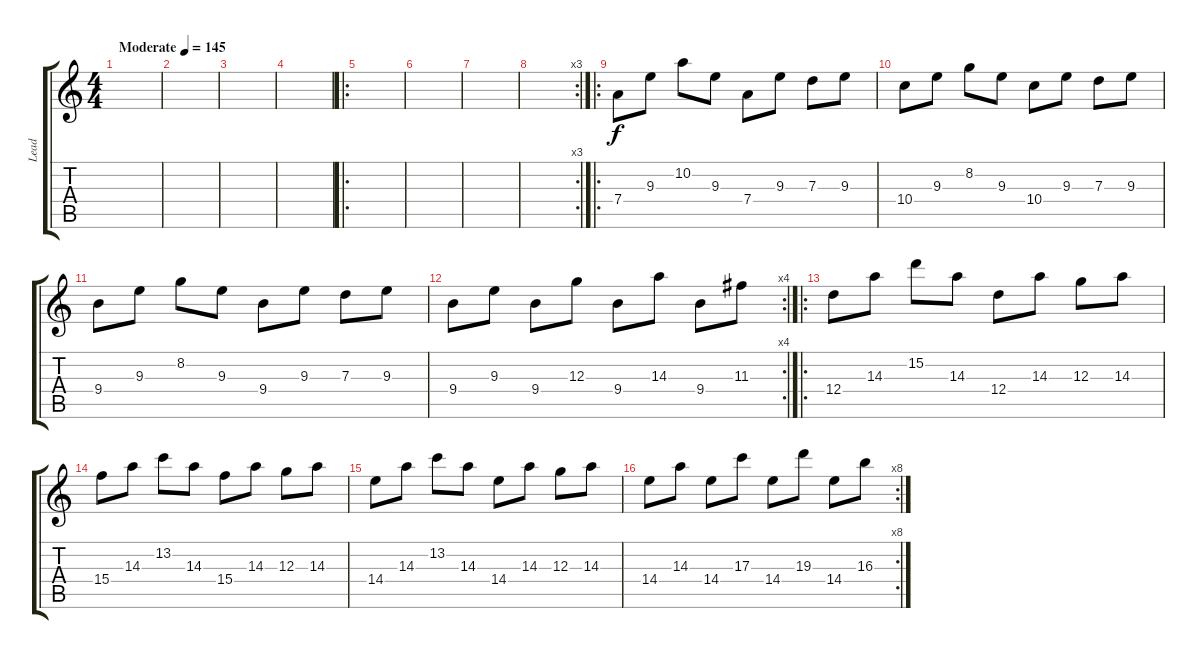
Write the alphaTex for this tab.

\track ("Lead" "Lead") {instrument distortionguitar}
\staff {score tabs}
\tuning (E4 B3 G3 D3 A2 E2) {hide}
\ts (4 4)
\tempo (145 "Moderate")
\clef g2
\ks c
|
|
|
|
\ro
|
|
|
\rc 3
|
\ro
7.4.8 9.3.8 10.2.8 9.3.8 7.4.8 9.3.8 7.3.8 9.3.8 |
10.4.8 9.3.8 8.2.8 9.3.8 10.4.8 9.3.8 7.3.8 9.3.8 |
9.4.8 9.3.8 8.2.8 9.3.8 9.4.8 9.3.8 7.3.8 9.3.8 |
\rc 4
9.4.8 9.3.8 9.4.8 12.3.8 9.4.8 14.3.8 9.4.8 11.3.8 |
\ro
12.4.8 14.3.8 15.2.8 14.3.8 12.4.8 14.3.8 12.3.8 14.3.8 |
15.4.8 14.3.8 13.2.8 14.3.8 15.4.8 14.3.8 12.3.8 14.3.8 |
14.4.8 14.3.8 13.2.8 14.3.8 14.4.8 14.3.8 12.3.8 14.3.8 |
\rc 8
14.4.8 14.3.8 14.4.8 17.3.8 14.4.8 19.3.8 14.4.8 16.3.8
